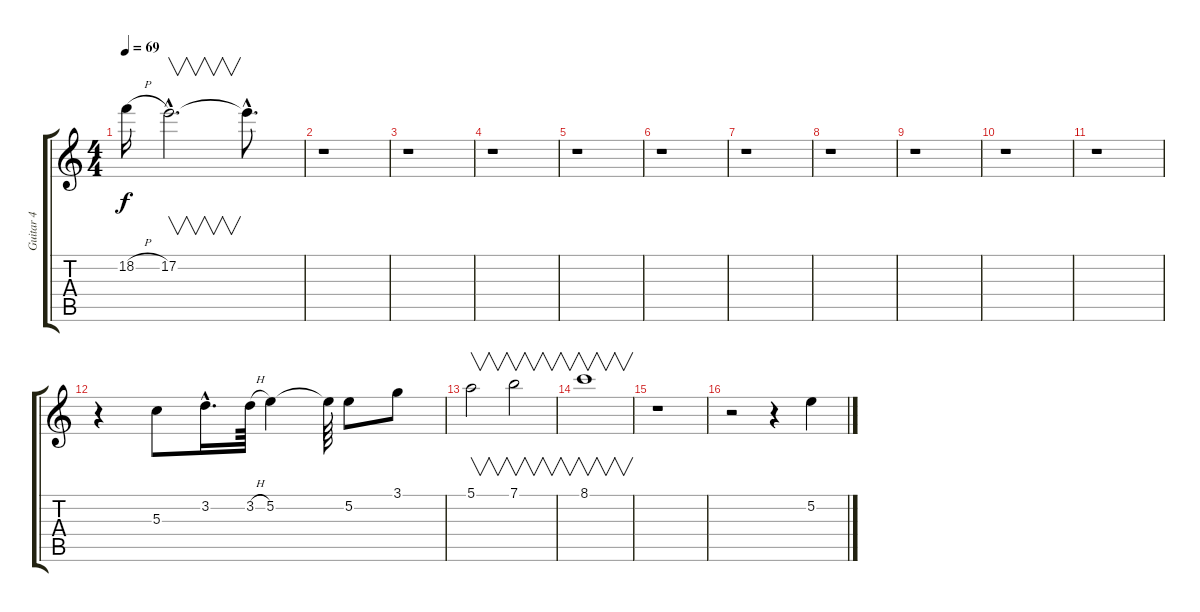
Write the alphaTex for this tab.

\track ("Guitar 4" "Guitar 4") {instrument overdrivenguitar}
\staff {score tabs}
\tuning (E4 B3 G3 D3 A2 E2) {hide}
\ts (4 4)
\tempo 69
\clef g2
\ks c
18.2{h}.16{dy f} 17.2{hac}.2{v d} 17.2{hac t}.8{d} |
r.1 |
r.1 |
r.1 |
r.1 |
r.1 |
r.1 |
r.1 |
r.1 |
r.1 |
r.1 |
r.4 5.3.8 3.2{hac}.16{d} 3.2{h}.64 5.2.4 5.2{t}.64 5.2.8 3.1.8 |
5.1.2{v} 7.1.2{v} |
8.1.1{v} |
r.1 |
r.2 r.4 5.2.4
